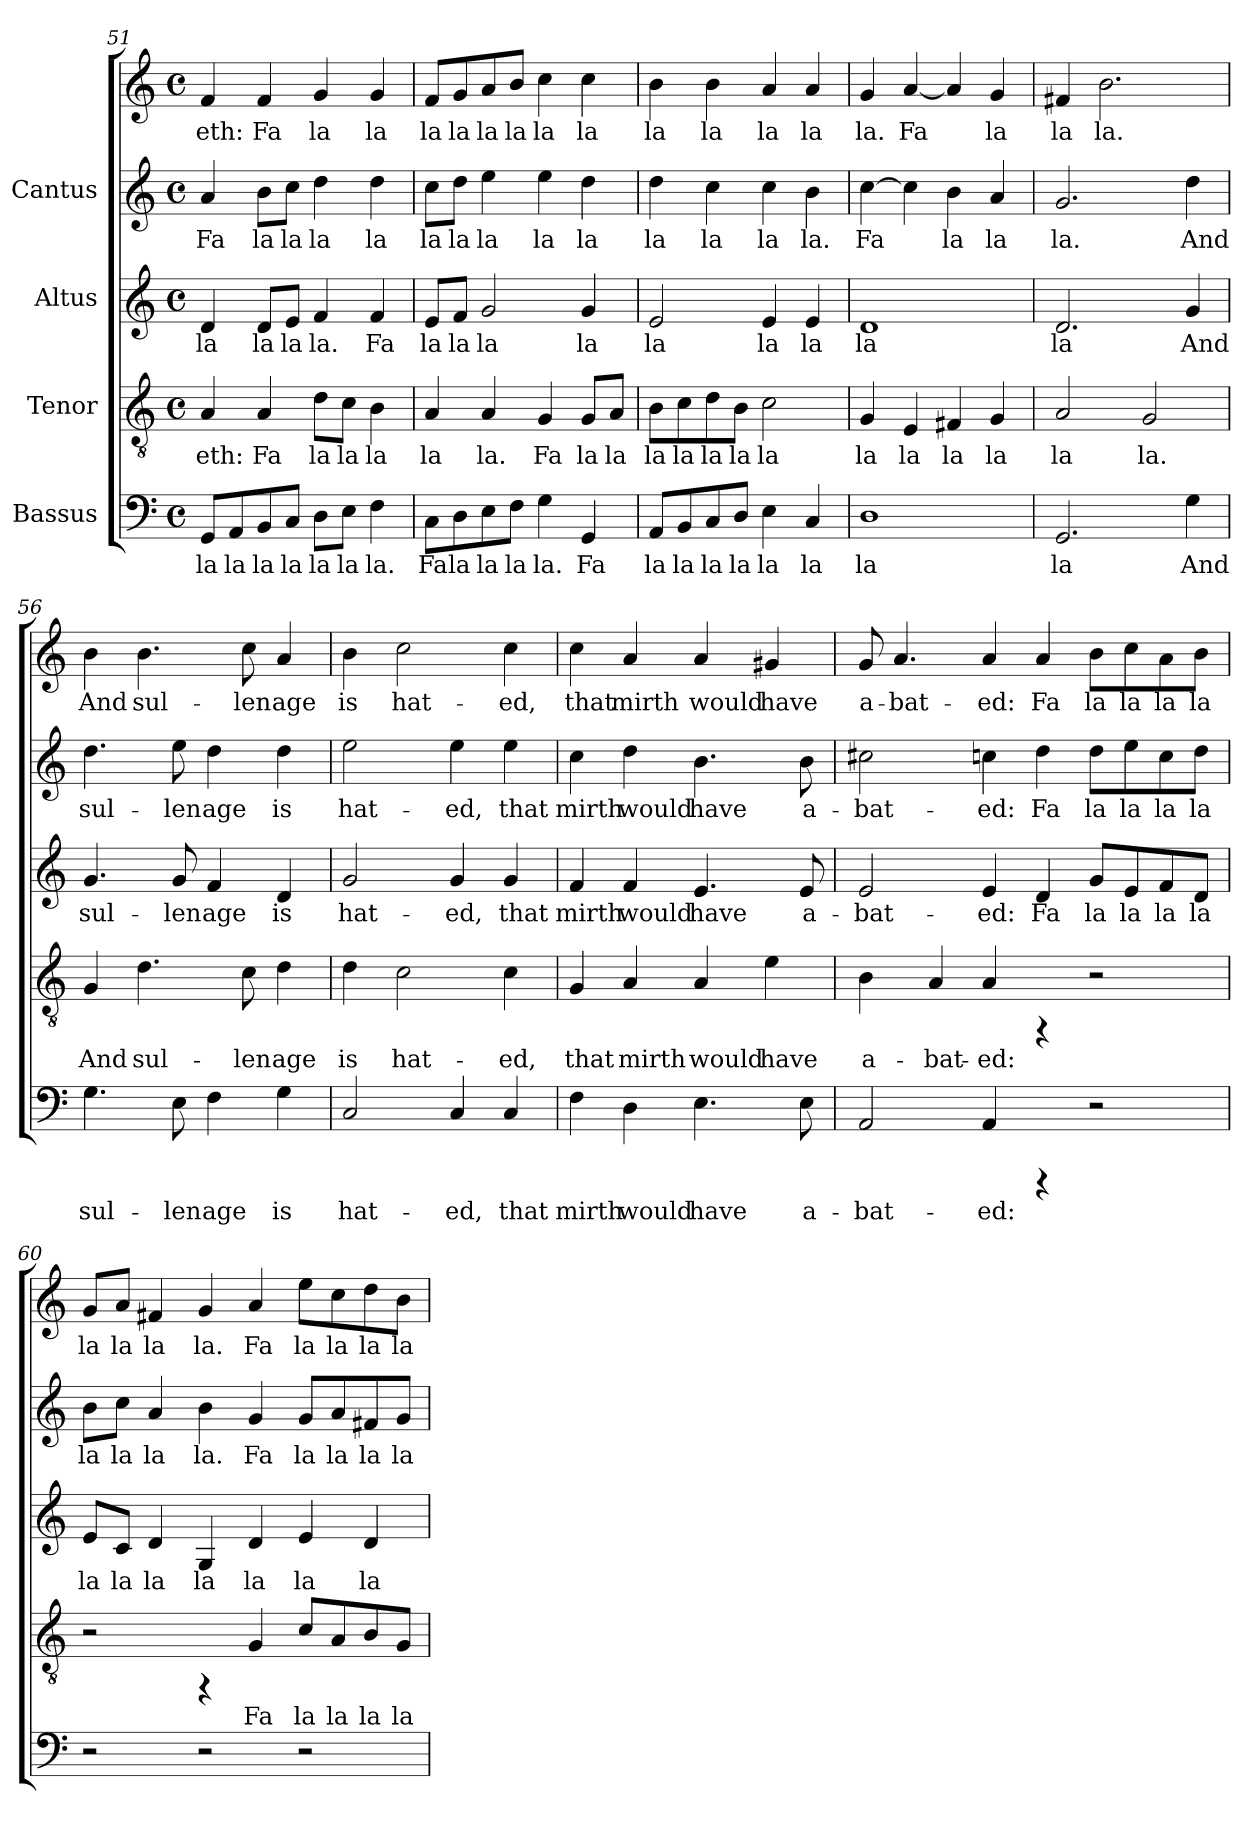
**kern	**text	**kern	**text	**kern	**text	**kern	**text	**kern	**text
*part4	*part4	*part3	*part3	*part2	*part2	*part1	*part1	*part1	*part1
*staff5	*staff5	*staff4	*staff4	*staff3	*staff3	*staff2	*staff2	*staff1	*staff1
*I"Bassus	*	*I"Tenor	*	*I"Altus	*	*I"Cantus	*	*	*
*clefF4	*	*clefGv2	*	*clefG2	*	*clefG2	*	*clefG2	*
*M4/4	*	*M4/4	*	*M4/4	*	*M4/4	*	*M4/4	*
*met(c)	*	*met(c)	*	*met(c)	*	*met(c)	*	*met(c)	*
=51	=51	=51	=51	=51	=51	=51	=51	=51	=51
!	!LO:LY:b:cj	!	!LO:LY:b:cj	!	!LO:LY:b:cj	!	!LO:LY:b:cj	!	!LO:LY:b:cj
8GG/L	la	4A/	-eth:	4d/	la	4a/	Fa	4f/	eth:
!	!LO:LY:b:cj	!	!	!	!	!	!	!	!
8AA/	la	.	.	.	.	.	.	.	.
!	!LO:LY:b:cj	!	!LO:LY:b:cj	!	!LO:LY:b:cj	!	!LO:LY:b:cj	!	!LO:LY:b:cj
8BB/	la	4A/	Fa	8d/L	la	8b\L	la	4f/	Fa
!	!LO:LY:b:cj	!	!	!	!LO:LY:b:cj	!	!LO:LY:b:cj	!	!
8C/J	la	.	.	8e/J	la	8cc\J	la	.	.
!	!LO:LY:b:cj	!	!LO:LY:b:cj	!	!LO:LY:b:cj	!	!LO:LY:b:cj	!	!LO:LY:b:cj
8D\L	la	8d\L	la	4f/	la.	4dd\	la	4g/	la
!	!LO:LY:b:cj	!	!LO:LY:b:cj	!	!	!	!	!	!
8E\J	la	8c\J	la	.	.	.	.	.	.
!	!LO:LY:b:cj	!	!LO:LY:b:cj	!	!LO:LY:b:cj	!	!LO:LY:b:cj	!	!LO:LY:b:cj
4F\	la.	4B\	la	4f/	Fa	4dd\	la	4g/	la
=52	=52	=52	=52	=52	=52	=52	=52	=52	=52
!	!LO:LY:b:cj	!	!LO:LY:b:cj	!	!LO:LY:b:cj	!	!LO:LY:b:cj	!	!LO:LY:b:cj
8C\L	Fa	4A/	la	8e/L	la	8cc\L	la	8f/L	la
!	!LO:LY:b:cj	!	!	!	!LO:LY:b:cj	!	!LO:LY:b:cj	!	!LO:LY:b:cj
8D\	la	.	.	8f/J	la	8dd\J	la	8g/	la
!	!LO:LY:b:cj	!	!LO:LY:b:cj	!	!LO:LY:b:cj	!	!LO:LY:b:cj	!	!LO:LY:b:cj
8E\	la	4A/	la.	2g/	la	4ee\	la	8a/	la
!	!LO:LY:b:cj	!	!	!	!	!	!	!	!LO:LY:b:cj
8F\J	la	.	.	.	.	.	.	8b/J	la
!	!LO:LY:b:cj	!	!LO:LY:b:cj	!	!	!	!LO:LY:b:cj	!	!LO:LY:b:cj
4G\	la.	4G/	Fa	.	.	4ee\	la	4cc\	la
!	!LO:LY:b:cj	!	!LO:LY:b:cj	!	!LO:LY:b:cj	!	!LO:LY:b:cj	!	!LO:LY:b:cj
4GG/	Fa	8G/L	la	4g/	la	4dd\	la	4cc\	la
!	!	!	!LO:LY:b:cj	!	!	!	!	!	!
.	.	8A/J	la	.	.	.	.	.	.
!!LO:LB:g=z
=53	=53	=53	=53	=53	=53	=53	=53	=53	=53
!	!LO:LY:b:cj	!	!LO:LY:b:cj	!	!LO:LY:b:cj	!	!LO:LY:b:cj	!	!LO:LY:b:cj
8AA/L	la	8B\L	la	2e/	la	4dd\	la	4b\	la
!	!LO:LY:b:cj	!	!LO:LY:b:cj	!	!	!	!	!	!
8BB/	la	8c\	la	.	.	.	.	.	.
!	!LO:LY:b:cj	!	!LO:LY:b:cj	!	!	!	!LO:LY:b:cj	!	!LO:LY:b:cj
8C/	la	8d\	la	.	.	4cc\	la	4b\	la
!	!LO:LY:b:cj	!	!LO:LY:b:cj	!	!	!	!	!	!
8D/J	la	8B\J	la	.	.	.	.	.	.
!	!LO:LY:b:cj	!	!LO:LY:b:cj	!	!LO:LY:b:cj	!	!LO:LY:b:cj	!	!LO:LY:b:cj
4E\	la	2c\	la	4e/	la	4cc\	la	4a/	la
!	!LO:LY:b:cj	!	!	!	!LO:LY:b:cj	!	!LO:LY:b:cj	!	!LO:LY:b:cj
4C/	la	.	.	4e/	la	4b\	la.	4a/	la
=54	=54	=54	=54	=54	=54	=54	=54	=54	=54
!	!LO:LY:b:cj	!	!LO:LY:b:cj	!	!LO:LY:b:cj	!	!LO:LY:b:cj	!	!LO:LY:b:cj
1D	la	4G/	la	1d	la	[>4cc\	Fa	4g/	la.
!	!	!	!LO:LY:b:cj	!	!	!	!LO:LY:b:cj	!	!LO:LY:b:cj
.	.	4E/	la	.	.	4cc\]	.	[<4a/	Fa
!	!	!	!LO:LY:b:cj	!	!	!	!LO:LY:b:cj	!	!LO:LY:b:cj
.	.	4F#X/	la	.	.	4b\	la	4a/]	.
!	!	!	!LO:LY:b:cj	!	!	!	!LO:LY:b:cj	!	!LO:LY:b:cj
.	.	4G/	la	.	.	4a/	la	4g/	la
=55	=55	=55	=55	=55	=55	=55	=55	=55	=55
!	!LO:LY:b:cj	!	!LO:LY:b:cj	!	!LO:LY:b:cj	!	!LO:LY:b:cj	!	!LO:LY:b:cj
2.GG/	la	2A/	la	2.d/	la	2.g/	la.	4f#X/	la
!	!	!	!	!	!	!	!	!	!LO:LY:b:cj
.	.	.	.	.	.	.	.	2.b\	la.
!	!	!	!LO:LY:b:cj	!	!	!	!	!	!
.	.	2G/	la.	.	.	.	.	.	.
!	!LO:LY:b:cj	!	!	!	!LO:LY:b:cj	!	!LO:LY:b:cj	!	!
4G\	And	.	.	4g/	And	4dd\	And	.	.
=56	=56	=56	=56	=56	=56	=56	=56	=56	=56
!	!LO:LY:b:cj	!	!LO:LY:b:cj	!	!LO:LY:b:cj	!	!LO:LY:b:cj	!	!LO:LY:b:cj
4.G\	sul-	4G/	And	4.g/	sul-	4.dd\	sul-	4b\	And
!	!	!	!LO:LY:b:cj	!	!	!	!	!	!LO:LY:b:cj
.	.	4.d\	sul-	.	.	.	.	4.b\	sul-
!	!LO:LY:b:cj	!	!	!	!LO:LY:b:cj	!	!LO:LY:b:cj	!	!
8E\	-len	.	.	8g/	-len	8ee\	-len	.	.
!	!LO:LY:b:cj	!	!	!	!LO:LY:b:cj	!	!LO:LY:b:cj	!	!
4F\	age	.	.	4f/	age	4dd\	age	.	.
!	!	!	!LO:LY:b:cj	!	!	!	!	!	!LO:LY:b:cj
.	.	8c\	-len	.	.	.	.	8cc\	-len
!	!LO:LY:b:cj	!	!LO:LY:b:cj	!	!LO:LY:b:cj	!	!LO:LY:b:cj	!	!LO:LY:b:cj
4G\	is	4d\	age	4d/	is	4dd\	is	4a/	age
=57	=57	=57	=57	=57	=57	=57	=57	=57	=57
!	!LO:LY:b:cj	!	!LO:LY:b:cj	!	!LO:LY:b:cj	!	!LO:LY:b:cj	!	!LO:LY:b:cj
2C/	hat-	4d\	is	2g/	hat-	2ee\	hat-	4b\	is
!	!	!	!LO:LY:b:cj	!	!	!	!	!	!LO:LY:b:cj
.	.	2c\	hat-	.	.	.	.	2cc\	hat-
!	!LO:LY:b:cj	!	!	!	!LO:LY:b:cj	!	!LO:LY:b:cj	!	!
4C/	-ed,	.	.	4g/	-ed,	4ee\	-ed,	.	.
!	!LO:LY:b:cj	!	!LO:LY:b:cj	!	!LO:LY:b:cj	!	!LO:LY:b:cj	!	!LO:LY:b:cj
4C/	that	4c\	-ed,	4g/	that	4ee\	that	4cc\	-ed,
!!LO:PB:g=z
=58	=58	=58	=58	=58	=58	=58	=58	=58	=58
!	!LO:LY:b:cj	!	!LO:LY:b:cj	!	!LO:LY:b:cj	!	!LO:LY:b:cj	!	!LO:LY:b:cj
4F\	mirth	4G/	that	4f/	mirth	4cc\	mirth	4cc\	that
!	!LO:LY:b:cj	!	!LO:LY:b:cj	!	!LO:LY:b:cj	!	!LO:LY:b:cj	!	!LO:LY:b:cj
4D\	would	4A/	mirth	4f/	would	4dd\	would	4a/	mirth
!	!LO:LY:b:cj	!	!LO:LY:b:cj	!	!LO:LY:b:cj	!	!LO:LY:b:cj	!	!LO:LY:b:cj
4.E\	have	4A/	would	4.e/	have	4.b\	have	4a/	would
!	!	!	!LO:LY:b:cj	!	!	!	!	!	!LO:LY:b:cj
.	.	4e\	have	.	.	.	.	4g#X/	have
!	!LO:LY:b:cj	!	!	!	!LO:LY:b:cj	!	!LO:LY:b:cj	!	!
8E\	a-	.	.	8e/	a-	8b\	a-	.	.
!!LO:LB:g=z
=59	=59	=59	=59	=59	=59	=59	=59	=59	=59
!	!LO:LY:b:cj	!	!LO:LY:b:cj	!	!LO:LY:b:cj	!	!LO:LY:b:cj	!	!LO:LY:b:cj
2AA/	-bat-	4B\	a-	2e/	-bat-	2cc#X\	bat-	8g/	-a-
!	!	!	!	!	!	!	!	!	!LO:LY:b:cj
.	.	.	.	.	.	.	.	4.a/	-bat-
!	!	!	!LO:LY:b:cj	!	!	!	!	!	!
.	.	4A/	-bat-	.	.	.	.	.	.
!	!LO:LY:b:cj	!	!LO:LY:b:cj	!	!LO:LY:b:cj	!	!LO:LY:b:cj	!	!LO:LY:b:cj
4AA/	-ed:	4A/	-ed:	4e/	-ed:	4cc\	-ed:	4a/	-ed:
!	!	!	!	!	!LO:LY:b:cj	!	!LO:LY:b:cj	!	!LO:LY:b:cj
4rCCC	.	4rFF	.	4d/	Fa	4dd\	Fa	4a/	Fa
!	!	!	!	!	!LO:LY:b:cj	!	!LO:LY:b:cj	!	!LO:LY:b:cj
2r	.	2r	.	8g/L	la	8dd\L	la	8b\L	la
!	!	!	!	!	!LO:LY:b:cj	!	!LO:LY:b:cj	!	!LO:LY:b:cj
.	.	.	.	8e/	la	8ee\	la	8cc\	la
!	!	!	!	!	!LO:LY:b:cj	!	!LO:LY:b:cj	!	!LO:LY:b:cj
.	.	.	.	8f/	la	8cc\	la	8a\	la
!	!	!	!	!	!LO:LY:b:cj	!	!LO:LY:b:cj	!	!LO:LY:b:cj
.	.	.	.	8d/J	la	8dd\J	la	8b\J	la
=60	=60	=60	=60	=60	=60	=60	=60	=60	=60
!	!	!	!	!	!LO:LY:b:cj	!	!LO:LY:b:cj	!	!LO:LY:b:cj
2r	.	2r	.	8e/L	la	8b\L	la	8g/L	la
!	!	!	!	!	!LO:LY:b:cj	!	!LO:LY:b:cj	!	!LO:LY:b:cj
.	.	.	.	8c/J	la	8cc\J	la	8a/J	la
!	!	!	!	!	!LO:LY:b:cj	!	!LO:LY:b:cj	!	!LO:LY:b:cj
.	.	.	.	4d/	la	4a/	la	4f#X/	la
!	!	!	!	!	!LO:LY:b:cj	!	!LO:LY:b:cj	!	!LO:LY:b:cj
2r	.	4rFF	.	4G/	la	4b\	la.	4g/	la.
!	!	!	!LO:LY:b:cj	!	!LO:LY:b:cj	!	!LO:LY:b:cj	!	!LO:LY:b:cj
.	.	4G/	Fa	4d/	la	4g/	Fa	4a/	Fa
!	!	!	!LO:LY:b:cj	!	!LO:LY:b:cj	!	!LO:LY:b:cj	!	!LO:LY:b:cj
2r	.	8c/L	la	4e/	la	8g/L	la	8ee\L	la
!	!	!	!LO:LY:b:cj	!	!	!	!LO:LY:b:cj	!	!LO:LY:b:cj
.	.	8A/	la	.	.	8a/	la	8cc\	la
!	!	!	!LO:LY:b:cj	!	!LO:LY:b:cj	!	!LO:LY:b:cj	!	!LO:LY:b:cj
.	.	8B/	la	4d/	la	8f#X/	la	8dd\	la
!	!	!	!LO:LY:b:cj	!	!	!	!LO:LY:b:cj	!	!LO:LY:b:cj
.	.	8G/J	la	.	.	8g/J	la	8b\J	la
=	=	=	=	=	=	=	=	=	=
*-	*-	*-	*-	*-	*-	*-	*-	*-	*-
